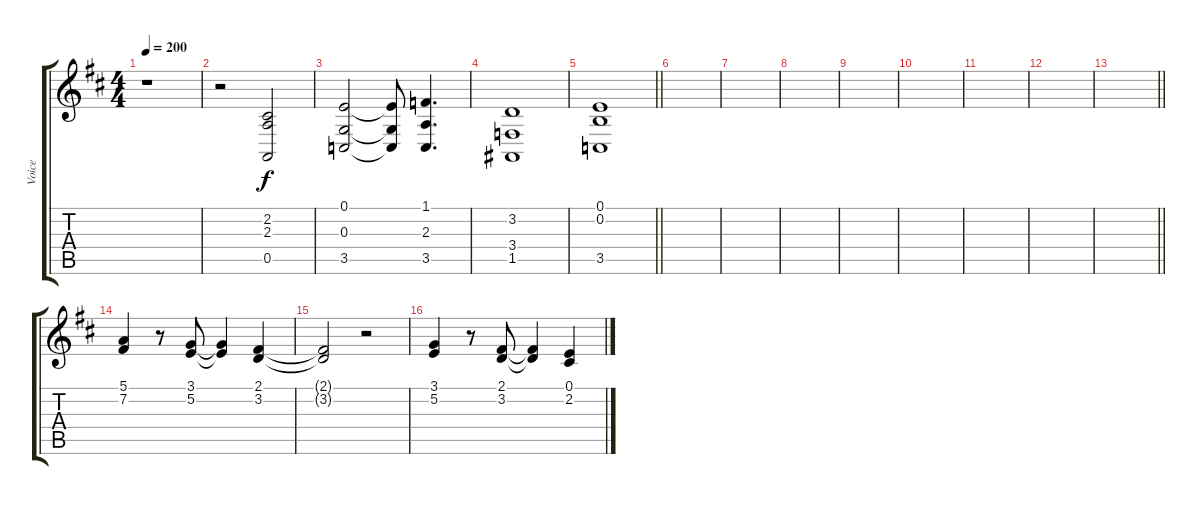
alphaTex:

\track ("Voice" "Voice") {instrument lead6voice}
\staff {score tabs}
\tuning (E4 B3 G3 D3 A2 E2) {hide}
\ts (4 4)
\tempo 200
\clef g2
\ks d
r.1{dy f} |
r.2 (2.2 2.3 0.5).2 |
(0.1 0.3 3.5).2 (0.1{t} 0.3{t} 3.5{t}).8 (1.1 2.3 3.5).4{d} |
(3.2 3.4 1.5).1 |
\barLineRight lightlight
(0.1 0.2 3.5).1 |
|
|
|
|
|
|
|
\barLineRight lightlight
|
(5.1 7.2).4 r.8 (3.1 5.2).8 (3.1{t} 5.2{t}).4 (2.1 3.2).4 |
(2.1{t} 3.2{t}).2 r.2 |
(3.1 5.2).4 r.8 (2.1 3.2).8 (2.1{t} 3.2{t}).4 (0.1 2.2).4
